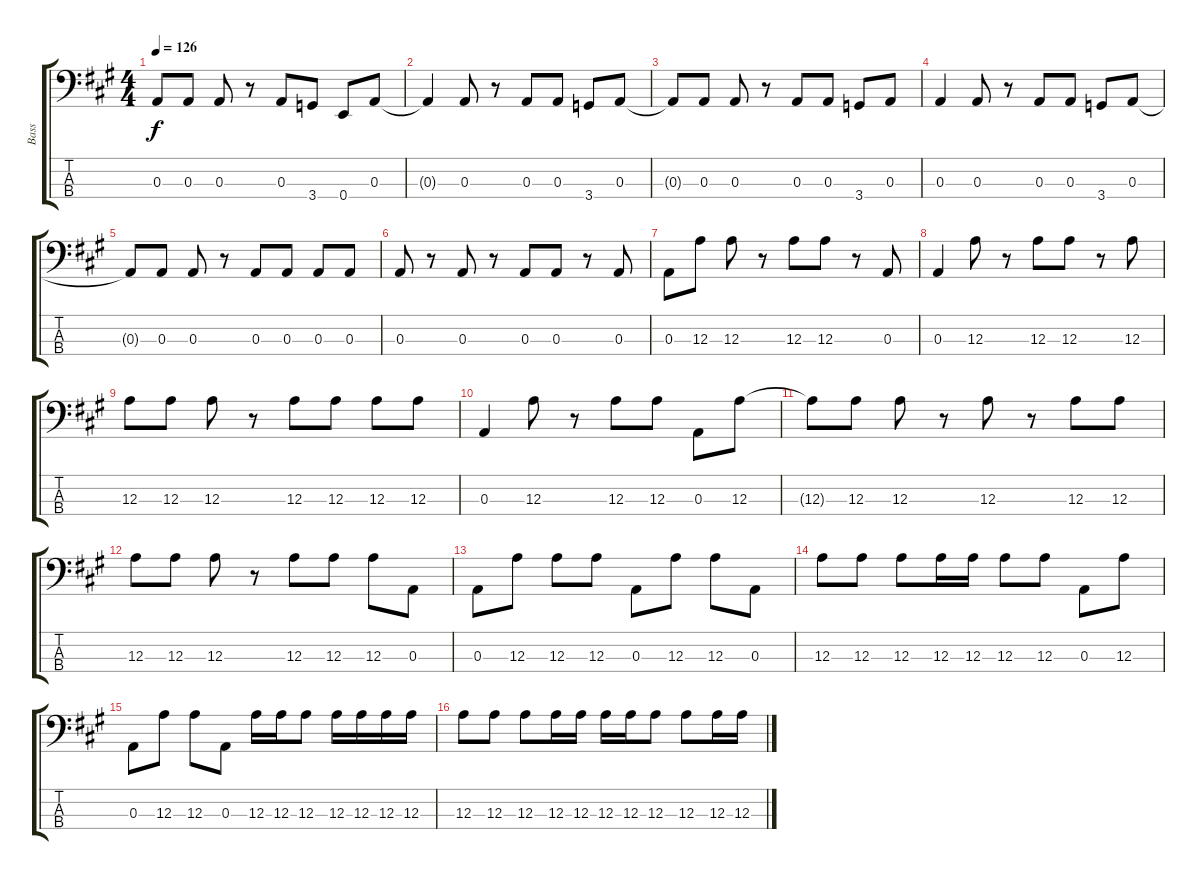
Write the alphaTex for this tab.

\track ("Bass" "Bass") {instrument electricbasspick}
\staff {score tabs}
\tuning (G2 D2 A1 E1) {hide}
\ts (4 4)
\tempo 126
\clef f4
\ks a
0.3{t}.8{dy f} 0.3.8 0.3.8 r.8 0.3.8 3.4.8 0.4.8 0.3.8 |
0.3{t}.4 0.3.8 r.8 0.3.8 0.3.8 3.4.8 0.3.8 |
0.3{t}.8 0.3.8 0.3.8 r.8 0.3.8 0.3.8 3.4.8 0.3.8 |
0.3.4 0.3.8 r.8 0.3.8 0.3.8 3.4.8 0.3.8 |
0.3{t}.8 0.3.8 0.3.8 r.8 0.3.8 0.3.8 0.3.8 0.3.8 |
0.3.8 r.8 0.3.8 r.8 0.3.8 0.3.8 r.8 0.3.8 |
0.3.8 12.3.8 12.3.8 r.8 12.3.8 12.3.8 r.8 0.3.8 |
0.3.4 12.3.8 r.8 12.3.8 12.3.8 r.8 12.3.8 |
12.3.8 12.3.8 12.3.8 r.8 12.3.8 12.3.8 12.3.8 12.3.8 |
0.3.4 12.3.8 r.8 12.3.8 12.3.8 0.3.8 12.3.8 |
12.3{t}.8 12.3.8 12.3.8 r.8 12.3.8 r.8 12.3.8 12.3.8 |
12.3.8 12.3.8 12.3.8 r.8 12.3.8 12.3.8 12.3.8 0.3.8 |
0.3.8 12.3.8 12.3.8 12.3.8 0.3.8 12.3.8 12.3.8 0.3.8 |
12.3.8 12.3.8 12.3.8 12.3.16 12.3.16 12.3.8 12.3.8 0.3.8 12.3.8 |
0.3.8 12.3.8 12.3.8 0.3.8 12.3.16 12.3.16 12.3.8 12.3.16 12.3.16 12.3.16 12.3.16 |
12.3.8 12.3.8 12.3.8 12.3.16 12.3.16 12.3.16 12.3.16 12.3.8 12.3.8 12.3.16 12.3.16
